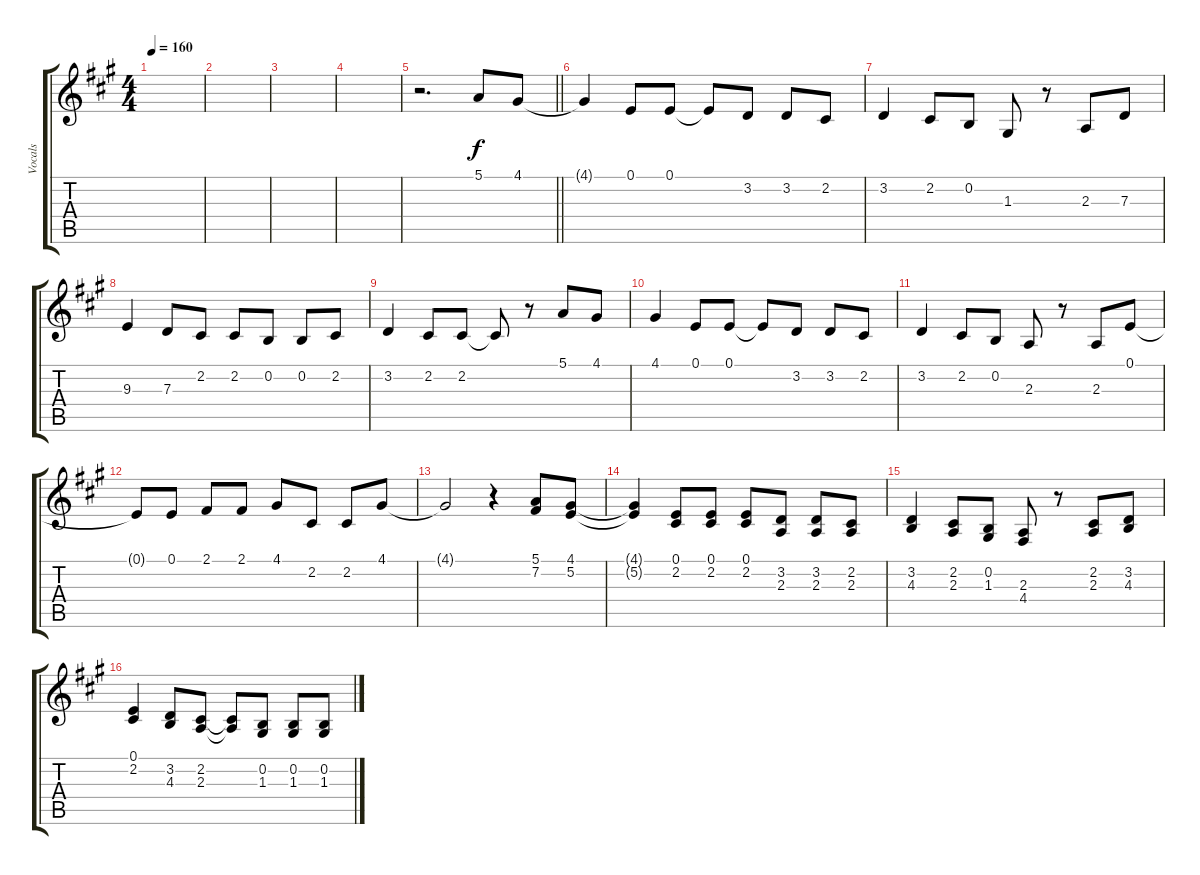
\track ("Vocals" "Vocals") {instrument altosax}
\staff {score tabs}
\tuning (E4 B3 G3 D3 A2 E2) {hide}
\ts (4 4)
\tempo 160
\clef g2
\ks a
|
|
|
|
\barLineRight lightlight
r.2{d} 5.1.8 4.1.8 |
4.1{t}.4 0.1.8 0.1.8 0.1{t}.8 3.2.8 3.2.8 2.2.8 |
3.2.4 2.2.8 0.2.8 1.3.8 r.8 2.3.8 7.3.8 |
9.3.4 7.3.8 2.2.8 2.2.8 0.2.8 0.2.8 2.2.8 |
3.2.4 2.2.8 2.2.8 2.2{t}.8 r.8 5.1.8 4.1.8 |
4.1.4 0.1.8 0.1.8 0.1{t}.8 3.2.8 3.2.8 2.2.8 |
3.2.4 2.2.8 0.2.8 2.3.8 r.8 2.3.8 0.1.8 |
0.1{t}.8 0.1.8 2.1.8 2.1.8 4.1.8 2.2.8 2.2.8 4.1.8 |
4.1{t}.2 r.4 (5.1 7.2).8 (4.1 5.2).8 |
(4.1{t} 5.2{t}).4 (0.1 2.2).8 (0.1 2.2).8 (0.1 2.2).8 (3.2 2.3).8 (3.2 2.3).8 (2.2 2.3).8 |
(3.2 4.3).4 (2.2 2.3).8 (0.2 1.3).8 (2.3 4.4).8 r.8 (2.2 2.3).8 (3.2 4.3).8 |
(0.1 2.2).4 (3.2 4.3).8 (2.2 2.3).8 (2.2{t} 2.3{t}).8 (0.2 1.3).8 (0.2 1.3).8 (0.2 1.3).8
